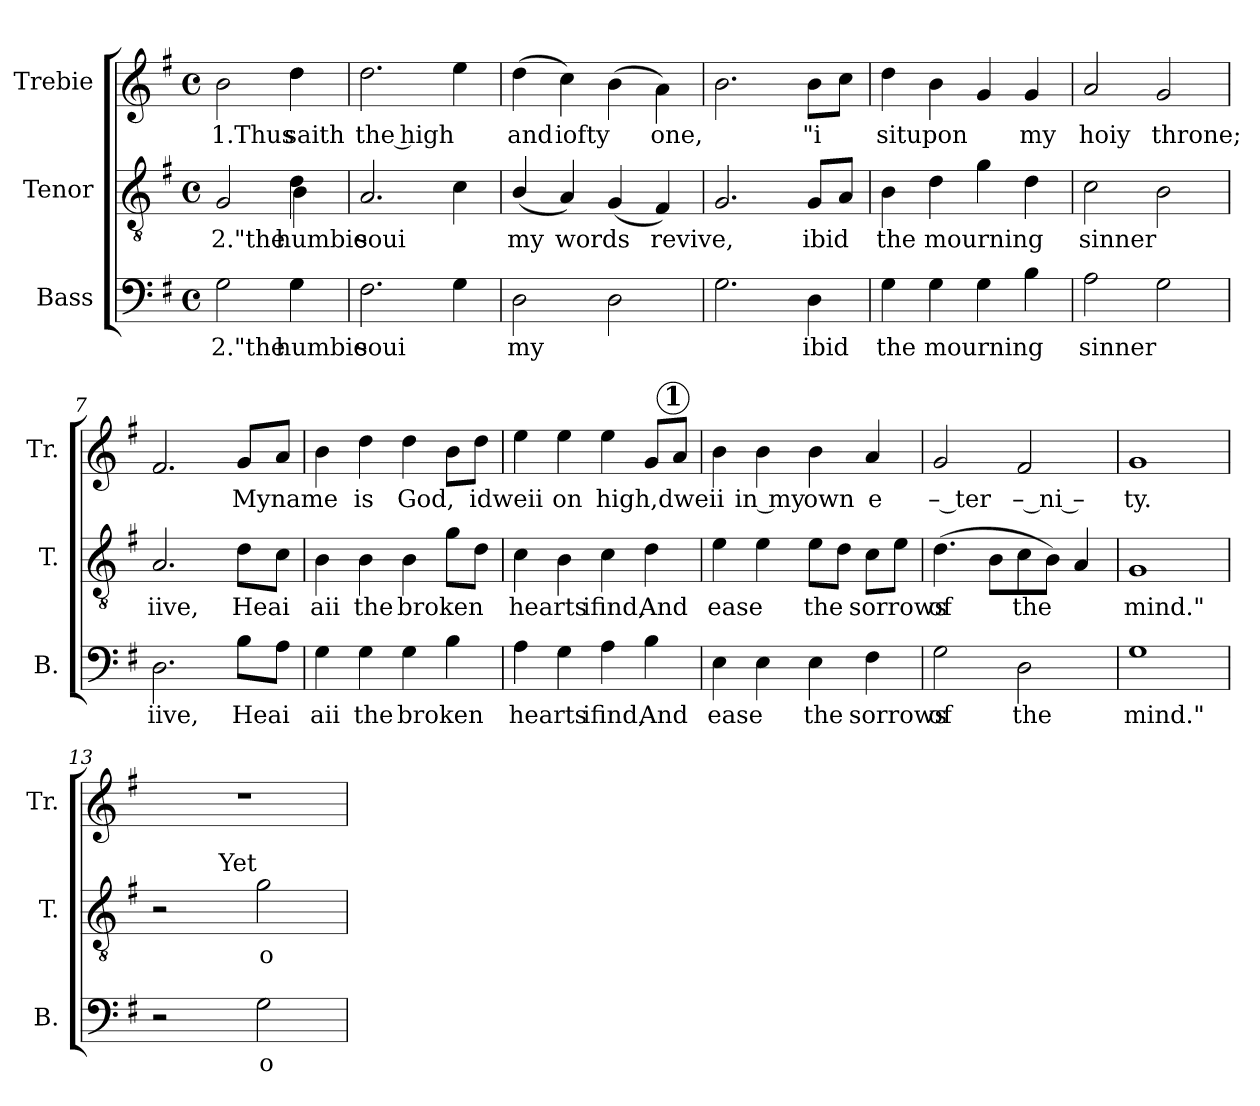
**kern	**text	**kern	**text	**kern	**text
*part3	*part3	*part2	*part2	*part1	*part1
*staff3	*staff3	*staff2	*staff2	*staff1	*staff1
*I"Bass	*	*I"Tenor	*	*I"Trebie	*
*I'B.	*	*I'T.	*	*I'Tr.	*
*clefF4	*	*clefGv2	*	*clefG2	*
*k[f#]	*	*k[f#]	*	*k[f#]	*
*G:	*	*G:	*	*G:	*
*M4/4	*	*M4/4	*	*M4/4	*
*met(c)	*	*met(c)	*	*met(c)	*
=1	=1	=1	=1	=1	=1
!	!LO:LY:a	!	!LO:LY:b	!LO:N:head=open	!LO:LY:b
*^	*	*^	*	*^	*
2G\	2ryy	2."the	2G/	2ryy	2."the	2b\	2ryy	1.Thus
!LO:N:head=solid	!LO:N:head=solid	!LO:LY:a	!	!LO:N:head=solid	!LO:LY:b	!	!	!LO:LY:b
4G\	4G\	humbie	4d\	4B\	humbie	4dd\	4dd\	saith
=2	=2	=2	=2	=2	=2	=2	=2	=2
!LO:N:head=open	!	!LO:LY:a	!	!	!LO:LY:b	!	!	!LO:LY:b
*v	*v	*	*	*	*	*v	*v	*
*	*	*v	*v	*	*	*
2.F#\	soui	2.A/	soui	2.dd\	the high
!LO:N:head=solid	!	!LO:N:head=solid	!	!LO:N:head=solid	!
4G\	.	4c\	.	4ee\	.
=3	=3	=3	=3	=3	=3
!	!LO:LY:a:rj	!LO:N:head=solid	!LO:LY:b:rj	!	!LO:LY:b
2D\	my	(<4B/	my	(>4dd\	and
!	!	!	!LO:LY:b	!LO:N:head=solid	!LO:LY:b
.	.	4A/)	words	4cc\)	iofty
!	!	!LO:N:head=solid	!	!LO:N:head=solid	!
2D\	.	(<4G/	.	(>4b\	.
!	!	!LO:N:head=solid	!LO:LY:b	!	!LO:LY:b
.	.	4F#/)	revive,	4a\)	one,
=4	=4	=4	=4	=4	=4
!	!	!	!	!LO:N:head=open	!
2.G\	.	2.G/	.	2.b\	.
!	!LO:LY:a	!LO:N:head=solid	!LO:LY:b	!LO:N:head=solid	!LO:LY:b:rj
4D\	ibid	8G/L	ibid	8b\L	"i
!	!	!	!	!LO:N:head=solid	!
.	.	8A/J	.	8cc\J	.
=5	=5	=5	=5	=5	=5
!LO:N:head=solid	!LO:LY:a	!LO:N:head=solid	!LO:LY:b	!	!LO:LY:b
4G\	the	4B\	the	4dd>\	situpon
!LO:N:head=solid	!LO:LY:a	!	!LO:LY:b	!LO:N:head=solid	!
4G\	mourning	4d\	mourning	4b\	.
!LO:N:head=solid	!	!LO:N:head=solid	!	!LO:N:head=solid	!
4G\	.	4g\	.	4g/	.
!LO:N:head=solid	!	!	!	!LO:N:head=solid	!LO:LY:b
4B\	.	4d\	.	4g/	my
=6	=6	=6	=6	=6	=6
!	!LO:LY:a	!	!LO:LY:b	!	!LO:LY:b
2A\	sinner	2c\	sinner	2a/	hoiy
!	!	!LO:N:head=open	!	!	!LO:LY:b
2G\	.	2B\	.	2g/	throne;
=7	=7	=7	=7	=7	=7
!	!LO:LY:a	!	!LO:LY:b	!LO:N:head=open	!
2.D\	iive,	2.A/	iive,	2.f#/	.
!LO:N:head=solid	!LO:LY:a	!	!LO:LY:b	!LO:N:head=solid	!LO:LY:b
8B\L	Heai	8d\L	Heai	8g/L	My
!	!	!LO:N:head=solid	!	!	!LO:LY:b
8A\J	.	8c\J	.	8a/J	name
=8	=8	=8	=8	=8	=8
!LO:N:head=solid	!LO:LY:a	!LO:N:head=solid	!LO:LY:b	!LO:N:head=solid	!
4G\	aii	4B\	aii	4b\	.
!LO:N:head=solid	!LO:LY:a	!LO:N:head=solid	!LO:LY:b	!	!LO:LY:b
4G\	the	4B\	the	4dd\	is
!LO:N:head=solid	!LO:LY:a	!LO:N:head=solid	!LO:LY:b	!	!LO:LY:b
4G\	broken	4B\	broken	4dd\	God,
!LO:N:head=solid	!	!LO:N:head=solid	!	!LO:N:head=solid	!
4B\	.	8g\L	.	8b\L	.
!	!	!	!	!	!LO:LY:b
.	.	8d\J	.	8dd\J	idweii
!!LO:REH:place=s1:a:enc=circle:t=1:qo=3.5
=9	=9	=9	=9	=9	=9
!	!LO:LY:a	!LO:N:head=solid	!LO:LY:b	!LO:N:head=solid	!
4A\	hearts	4c\	hearts	4ee\	.
!LO:N:head=solid	!	!LO:N:head=solid	!	!LO:N:head=solid	!LO:LY:b
4G\	.	4B\	.	4ee\	on
!	!LO:LY:a	!LO:N:head=solid	!LO:LY:b	!LO:N:head=solid	!LO:LY:b
4A\	ifind,	4c\	ifind,	4ee\	high,dweii
!LO:N:head=solid	!LO:LY:a	!	!LO:LY:b	!LO:N:head=solid	!
4B\	And	4d\	And	8g/L	.
.	.	.	.	8a</J	.
=10	=10	=10	=10	=10	=10
!LO:N:head=solid	!LO:LY:a	!LO:N:head=solid	!LO:LY:b	!LO:N:head=solid	!
4E\	ease	4e\	ease	4b\	.
!LO:N:head=solid	!	!LO:N:head=solid	!	!LO:N:head=solid	!LO:LY:b:rj
4E\	.	4e\	.	4b\	in my
!LO:N:head=solid	!LO:LY:a	!LO:N:head=solid	!LO:LY:b	!LO:N:head=solid	!LO:LY:b
4E\	the	8e\L	the	4b\	own
.	.	8d\J	.	.	.
!LO:N:head=solid	!LO:LY:a	!LO:N:head=solid	!LO:LY:b	!	!LO:LY:b
4F#\	sorrows	8c\L	sorrows	4a/	e
!	!	!LO:N:head=solid	!	!	!
.	.	8e\J	.	.	.
=11	=11	=11	=11	=11	=11
!	!LO:LY:a	!	!LO:LY:b	!	!LO:LY:b:rj
2G\	of	(>4.d\	of	2g/	– ter
!	!	!LO:N:head=solid	!	!	!
.	.	8B\L	.	.	.
!	!LO:LY:a	!LO:N:head=solid	!LO:LY:b	!LO:N:head=open	!LO:LY:b:rj
2D\	the	8c\	the	2f#/	– ni –
!	!	!LO:N:head=solid	!	!	!
.	.	8B\J)	.	.	.
.	.	4A/	.	.	.
=12	=12	=12	=12	=12	=12
!	!LO:LY:a	!	!LO:LY:b	!	!LO:LY:b
1G	mind."	1G	mind."	1g	ty.
=13	=13	=13	=13	=13	=13
*	*	*^	*	*	*
2r	.	2r	4ryy	.	1r	.
.	.	.	16ryy	.	.	.
!	!	!	!LO:TX:a:t=Yet	!	!	!
.	.	.	2ryy	.	.	.
!	!LO:LY:a	!	!	!LO:LY:b	!	!
2G\	o	2g\	.	o	.	.
.	.	.	8.ryy	.	.	.
*	*	*v	*v	*	*	*
=	=	=	=	=	=
*-	*-	*-	*-	*-	*-
